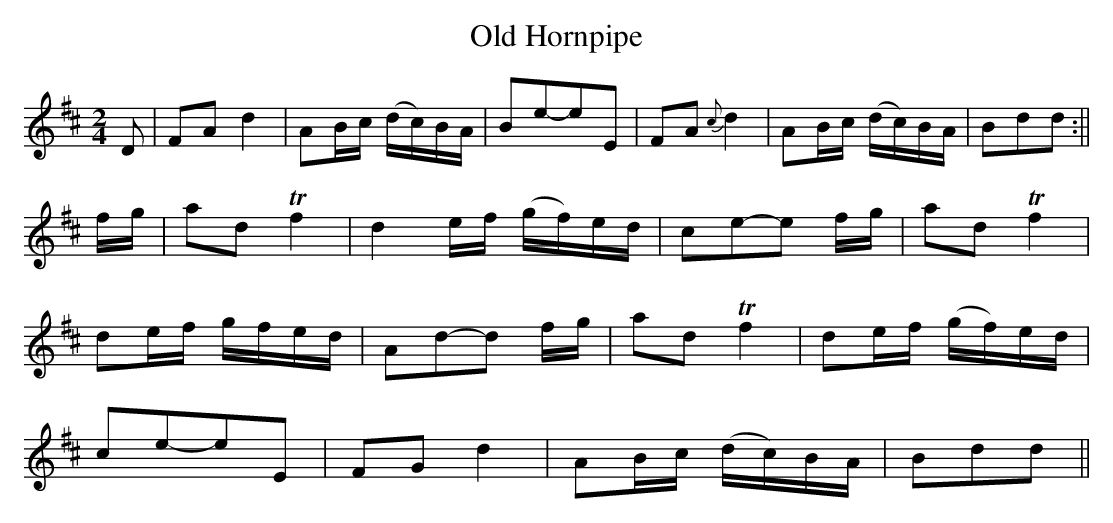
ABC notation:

X:1
T:Old Hornpipe
M:2/4
L:1/8
K:D
D|FA d2|AB/c/ (d/c/)B/A/|Be-eE|FA {c}d2|AB/c/ (d/c/)B/A/|Bdd:||
f/g/|ad Tf2|d2e/f/ (g/f/)e/d/|ce-e f/g/|ad Tf2|
de/f/ g/f/e/d/|Ad-d f/g/|ad Tf2|de/f/ (g/f/)e/d/|
ce-eE|FG d2|AB/c/ (d/c/)B/A/|Bdd||
